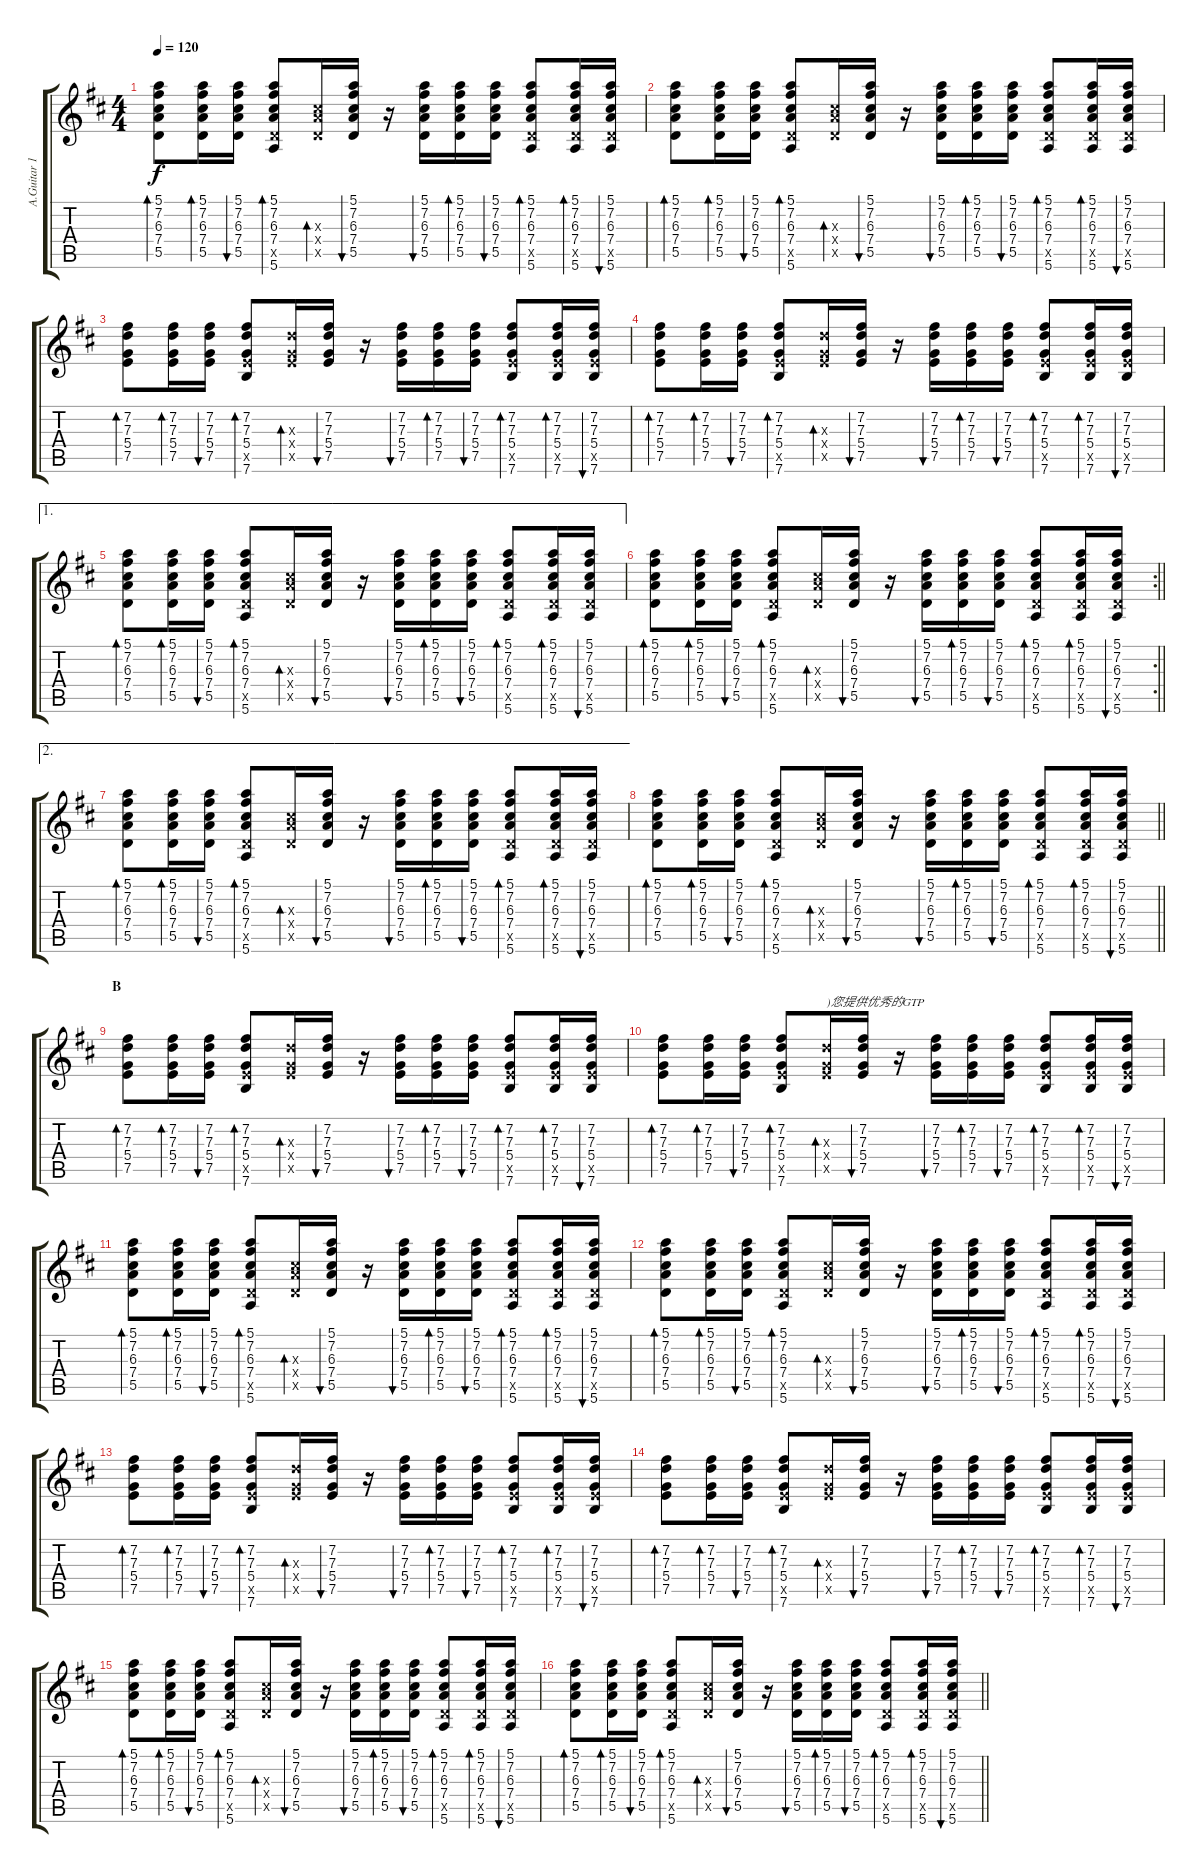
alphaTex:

\track ("A.Guitar 1" "A.Guitar 1") {instrument acousticguitarsteel}
\staff {score tabs}
\tuning (E4 B3 G3 D3 A2 E2) {hide}
\ts (4 4)
\tempo 120
\clef g2
\ks d
(5.1 7.2 6.3 7.4 5.5).8{bd 30 dy f} (5.1 7.2 6.3 7.4 5.5).16{bd 30} (5.1 7.2 6.3 7.4 5.5).16{bu 30} (5.1 7.2 6.3 7.4 5.5{x} 5.6).8{bd 30} (6.3{x} 7.4{x} 5.5{x}).16{bd 30} (5.1 7.2 6.3 7.4 5.5).16{bu 30} r.16 (5.1 7.2 6.3 7.4 5.5).16{bu 30} (5.1 7.2 6.3 7.4 5.5).16{bd 30} (5.1 7.2 6.3 7.4 5.5).16{bu 30} (5.1 7.2 6.3 7.4 5.5{x} 5.6).8{bd 30} (5.1 7.2 6.3 7.4 5.5{x} 5.6).16{bd 30} (5.1 7.2 6.3 7.4 5.5{x} 5.6).16{bu 30} |
(5.1 7.2 6.3 7.4 5.5).8{bd 30} (5.1 7.2 6.3 7.4 5.5).16{bd 30} (5.1 7.2 6.3 7.4 5.5).16{bu 30} (5.1 7.2 6.3 7.4 5.5{x} 5.6).8{bd 30} (6.3{x} 7.4{x} 5.5{x}).16{bd 30} (5.1 7.2 6.3 7.4 5.5).16{bu 30} r.16 (5.1 7.2 6.3 7.4 5.5).16{bu 30} (5.1 7.2 6.3 7.4 5.5).16{bd 30} (5.1 7.2 6.3 7.4 5.5).16{bu 30} (5.1 7.2 6.3 7.4 5.5{x} 5.6).8{bd 30} (5.1 7.2 6.3 7.4 5.5{x} 5.6).16{bd 30} (5.1 7.2 6.3 7.4 5.5{x} 5.6).16{bu 30} |
(7.2 7.3 5.4 7.5).8{bd 30} (7.2 7.3 5.4 7.5).16{bd 30} (7.2 7.3 5.4 7.5).16{bu 30} (7.2 7.3 5.4 7.5{x} 7.6).8{bd 30} (7.3{x} 5.4{x} 7.5{x}).16{bd 30} (7.2 7.3 5.4 7.5).16{bu 30} r.16 (7.2 7.3 5.4 7.5).16{bu 30} (7.2 7.3 5.4 7.5).16{bd 30} (7.2 7.3 5.4 7.5).16{bu 30} (7.2 7.3 5.4 7.5{x} 7.6).8{bd 30} (7.2 7.3 5.4 7.5{x} 7.6).16{bd 30} (7.2 7.3 5.4 7.5{x} 7.6).16{bu 30} |
(7.2 7.3 5.4 7.5).8{bd 30} (7.2 7.3 5.4 7.5).16{bd 30} (7.2 7.3 5.4 7.5).16{bu 30} (7.2 7.3 5.4 7.5{x} 7.6).8{bd 30} (7.3{x} 5.4{x} 7.5{x}).16{bd 30} (7.2 7.3 5.4 7.5).16{bu 30} r.16 (7.2 7.3 5.4 7.5).16{bu 30} (7.2 7.3 5.4 7.5).16{bd 30} (7.2 7.3 5.4 7.5).16{bu 30} (7.2 7.3 5.4 7.5{x} 7.6).8{bd 30} (7.2 7.3 5.4 7.5{x} 7.6).16{bd 30} (7.2 7.3 5.4 7.5{x} 7.6).16{bu 30} |
\ae 1
(5.1 7.2 6.3 7.4 5.5).8{bd 30} (5.1 7.2 6.3 7.4 5.5).16{bd 30} (5.1 7.2 6.3 7.4 5.5).16{bu 30} (5.1 7.2 6.3 7.4 5.5{x} 5.6).8{bd 30} (6.3{x} 7.4{x} 5.5{x}).16{bd 30} (5.1 7.2 6.3 7.4 5.5).16{bu 30} r.16 (5.1 7.2 6.3 7.4 5.5).16{bu 30} (5.1 7.2 6.3 7.4 5.5).16{bd 30} (5.1 7.2 6.3 7.4 5.5).16{bu 30} (5.1 7.2 6.3 7.4 5.5{x} 5.6).8{bd 30} (5.1 7.2 6.3 7.4 5.5{x} 5.6).16{bd 30} (5.1 7.2 6.3 7.4 5.5{x} 5.6).16{bu 30} |
\rc 2
\barLineRight lightlight
(5.1 7.2 6.3 7.4 5.5).8{bd 30} (5.1 7.2 6.3 7.4 5.5).16{bd 30} (5.1 7.2 6.3 7.4 5.5).16{bu 30} (5.1 7.2 6.3 7.4 5.5{x} 5.6).8{bd 30} (6.3{x} 7.4{x} 5.5{x}).16{bd 30} (5.1 7.2 6.3 7.4 5.5).16{bu 30} r.16 (5.1 7.2 6.3 7.4 5.5).16{bu 30} (5.1 7.2 6.3 7.4 5.5).16{bd 30} (5.1 7.2 6.3 7.4 5.5).16{bu 30} (5.1 7.2 6.3 7.4 5.5{x} 5.6).8{bd 30} (5.1 7.2 6.3 7.4 5.5{x} 5.6).16{bd 30} (5.1 7.2 6.3 7.4 5.5{x} 5.6).16{bu 30} |
\ae 2
(5.1 7.2 6.3 7.4 5.5).8{bd 30} (5.1 7.2 6.3 7.4 5.5).16{bd 30} (5.1 7.2 6.3 7.4 5.5).16{bu 30} (5.1 7.2 6.3 7.4 5.5{x} 5.6).8{bd 30} (6.3{x} 7.4{x} 5.5{x}).16{bd 30} (5.1 7.2 6.3 7.4 5.5).16{bu 30} r.16 (5.1 7.2 6.3 7.4 5.5).16{bu 30} (5.1 7.2 6.3 7.4 5.5).16{bd 30} (5.1 7.2 6.3 7.4 5.5).16{bu 30} (5.1 7.2 6.3 7.4 5.5{x} 5.6).8{bd 30} (5.1 7.2 6.3 7.4 5.5{x} 5.6).16{bd 30} (5.1 7.2 6.3 7.4 5.5{x} 5.6).16{bu 30} |
\barLineRight lightlight
(5.1 7.2 6.3 7.4 5.5).8{bd 30} (5.1 7.2 6.3 7.4 5.5).16{bd 30} (5.1 7.2 6.3 7.4 5.5).16{bu 30} (5.1 7.2 6.3 7.4 5.5{x} 5.6).8{bd 30} (6.3{x} 7.4{x} 5.5{x}).16{bd 30} (5.1 7.2 6.3 7.4 5.5).16{bu 30} r.16 (5.1 7.2 6.3 7.4 5.5).16{bu 30} (5.1 7.2 6.3 7.4 5.5).16{bd 30} (5.1 7.2 6.3 7.4 5.5).16{bu 30} (5.1 7.2 6.3 7.4 5.5{x} 5.6).8{bd 30} (5.1 7.2 6.3 7.4 5.5{x} 5.6).16{bd 30} (5.1 7.2 6.3 7.4 5.5{x} 5.6).16{bu 30} |
\section ("" "B")
(7.2 7.3 5.4 7.5).8{bd 30} (7.2 7.3 5.4 7.5).16{bd 30} (7.2 7.3 5.4 7.5).16{bu 30} (7.2 7.3 5.4 7.5{x} 7.6).8{bd 30} (7.3{x} 5.4{x} 7.5{x}).16{bd 30} (7.2 7.3 5.4 7.5).16{bu 30} r.16 (7.2 7.3 5.4 7.5).16{bu 30} (7.2 7.3 5.4 7.5).16{bd 30} (7.2 7.3 5.4 7.5).16{bu 30} (7.2 7.3 5.4 7.5{x} 7.6).8{bd 30} (7.2 7.3 5.4 7.5{x} 7.6).16{bd 30} (7.2 7.3 5.4 7.5{x} 7.6).16{bu 30} |
(7.2 7.3 5.4 7.5).8{bd 30} (7.2 7.3 5.4 7.5).16{bd 30} (7.2 7.3 5.4 7.5).16{bu 30} (7.2 7.3 5.4 7.5{x} 7.6).8{bd 30} (7.3{x} 5.4{x} 7.5{x}).16{bd 30 txt ")您提供优秀的GTP"} (7.2 7.3 5.4 7.5).16{bu 30} r.16 (7.2 7.3 5.4 7.5).16{bu 30} (7.2 7.3 5.4 7.5).16{bd 30} (7.2 7.3 5.4 7.5).16{bu 30} (7.2 7.3 5.4 7.5{x} 7.6).8{bd 30} (7.2 7.3 5.4 7.5{x} 7.6).16{bd 30} (7.2 7.3 5.4 7.5{x} 7.6).16{bu 30} |
(5.1 7.2 6.3 7.4 5.5).8{bd 30} (5.1 7.2 6.3 7.4 5.5).16{bd 30} (5.1 7.2 6.3 7.4 5.5).16{bu 30} (5.1 7.2 6.3 7.4 5.5{x} 5.6).8{bd 30} (6.3{x} 7.4{x} 5.5{x}).16{bd 30} (5.1 7.2 6.3 7.4 5.5).16{bu 30} r.16 (5.1 7.2 6.3 7.4 5.5).16{bu 30} (5.1 7.2 6.3 7.4 5.5).16{bd 30} (5.1 7.2 6.3 7.4 5.5).16{bu 30} (5.1 7.2 6.3 7.4 5.5{x} 5.6).8{bd 30} (5.1 7.2 6.3 7.4 5.5{x} 5.6).16{bd 30} (5.1 7.2 6.3 7.4 5.5{x} 5.6).16{bu 30} |
(5.1 7.2 6.3 7.4 5.5).8{bd 30} (5.1 7.2 6.3 7.4 5.5).16{bd 30} (5.1 7.2 6.3 7.4 5.5).16{bu 30} (5.1 7.2 6.3 7.4 5.5{x} 5.6).8{bd 30} (6.3{x} 7.4{x} 5.5{x}).16{bd 30} (5.1 7.2 6.3 7.4 5.5).16{bu 30} r.16 (5.1 7.2 6.3 7.4 5.5).16{bu 30} (5.1 7.2 6.3 7.4 5.5).16{bd 30} (5.1 7.2 6.3 7.4 5.5).16{bu 30} (5.1 7.2 6.3 7.4 5.5{x} 5.6).8{bd 30} (5.1 7.2 6.3 7.4 5.5{x} 5.6).16{bd 30} (5.1 7.2 6.3 7.4 5.5{x} 5.6).16{bu 30} |
(7.2 7.3 5.4 7.5).8{bd 30} (7.2 7.3 5.4 7.5).16{bd 30} (7.2 7.3 5.4 7.5).16{bu 30} (7.2 7.3 5.4 7.5{x} 7.6).8{bd 30} (7.3{x} 5.4{x} 7.5{x}).16{bd 30} (7.2 7.3 5.4 7.5).16{bu 30} r.16 (7.2 7.3 5.4 7.5).16{bu 30} (7.2 7.3 5.4 7.5).16{bd 30} (7.2 7.3 5.4 7.5).16{bu 30} (7.2 7.3 5.4 7.5{x} 7.6).8{bd 30} (7.2 7.3 5.4 7.5{x} 7.6).16{bd 30} (7.2 7.3 5.4 7.5{x} 7.6).16{bu 30} |
(7.2 7.3 5.4 7.5).8{bd 30} (7.2 7.3 5.4 7.5).16{bd 30} (7.2 7.3 5.4 7.5).16{bu 30} (7.2 7.3 5.4 7.5{x} 7.6).8{bd 30} (7.3{x} 5.4{x} 7.5{x}).16{bd 30} (7.2 7.3 5.4 7.5).16{bu 30} r.16 (7.2 7.3 5.4 7.5).16{bu 30} (7.2 7.3 5.4 7.5).16{bd 30} (7.2 7.3 5.4 7.5).16{bu 30} (7.2 7.3 5.4 7.5{x} 7.6).8{bd 30} (7.2 7.3 5.4 7.5{x} 7.6).16{bd 30} (7.2 7.3 5.4 7.5{x} 7.6).16{bu 30} |
(5.1 7.2 6.3 7.4 5.5).8{bd 30} (5.1 7.2 6.3 7.4 5.5).16{bd 30} (5.1 7.2 6.3 7.4 5.5).16{bu 30} (5.1 7.2 6.3 7.4 5.5{x} 5.6).8{bd 30} (6.3{x} 7.4{x} 5.5{x}).16{bd 30} (5.1 7.2 6.3 7.4 5.5).16{bu 30} r.16 (5.1 7.2 6.3 7.4 5.5).16{bu 30} (5.1 7.2 6.3 7.4 5.5).16{bd 30} (5.1 7.2 6.3 7.4 5.5).16{bu 30} (5.1 7.2 6.3 7.4 5.5{x} 5.6).8{bd 30} (5.1 7.2 6.3 7.4 5.5{x} 5.6).16{bd 30} (5.1 7.2 6.3 7.4 5.5{x} 5.6).16{bu 30} |
\barLineRight lightlight
(5.1 7.2 6.3 7.4 5.5).8{bd 30} (5.1 7.2 6.3 7.4 5.5).16{bd 30} (5.1 7.2 6.3 7.4 5.5).16{bu 30} (5.1 7.2 6.3 7.4 5.5{x} 5.6).8{bd 30} (6.3{x} 7.4{x} 5.5{x}).16{bd 30} (5.1 7.2 6.3 7.4 5.5).16{bu 30} r.16 (5.1 7.2 6.3 7.4 5.5).16{bu 30} (5.1 7.2 6.3 7.4 5.5).16{bd 30} (5.1 7.2 6.3 7.4 5.5).16{bu 30} (5.1 7.2 6.3 7.4 5.5{x} 5.6).8{bd 30} (5.1 7.2 6.3 7.4 5.5{x} 5.6).16{bd 30} (5.1 7.2 6.3 7.4 5.5{x} 5.6).16{bu 30}
